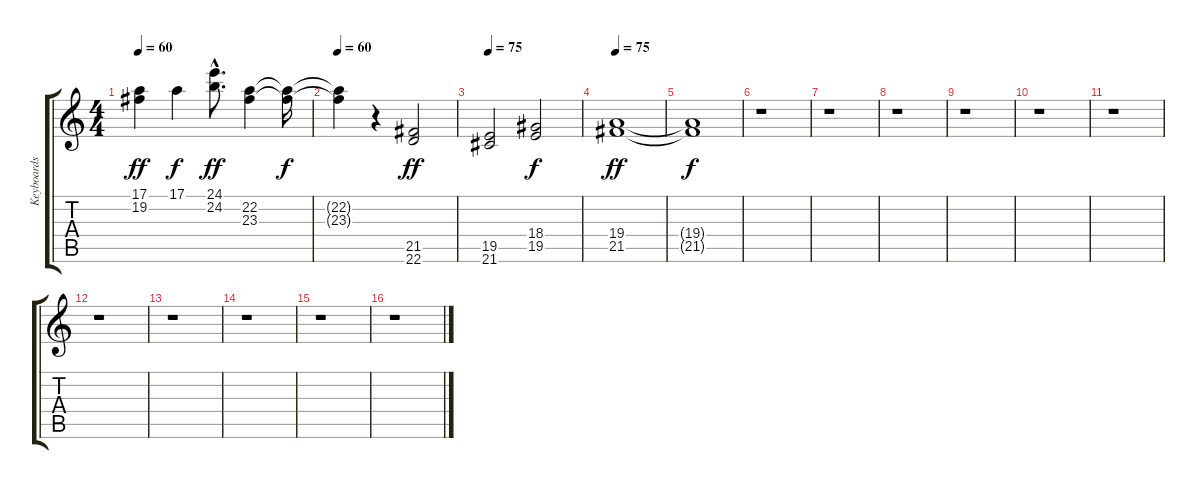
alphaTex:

\track ("Keyboards" "Keyboards") {instrument synthstrings1}
\staff {score tabs}
\tuning (E4 B3 G3 D3 A2 E2) {hide}
\ts (4 4)
\tempo 60
\clef g2
\ks c
(17.1 19.2).4{dy ff instrument synthstrings1} 17.1.4{dy f} (24.1{hac} 24.2{hac}).8{d dy ff} (22.2 23.3).4 (22.2{t} 23.3{t}).16{dy f} |
\tempo 60
(22.2{t} 23.3{t}).4 r.4 (21.5 22.6).2{dy ff} |
\tempo 75
(19.5 21.6).2 (18.4 19.5).2{dy f} |
\tempo 75
(19.4 21.5).1{dy ff} |
(19.4{t} 21.5{t}).1{dy f} |
r.1 |
r.1 |
r.1 |
r.1 |
r.1 |
r.1 |
r.1 |
r.1 |
r.1 |
r.1 |
r.1
